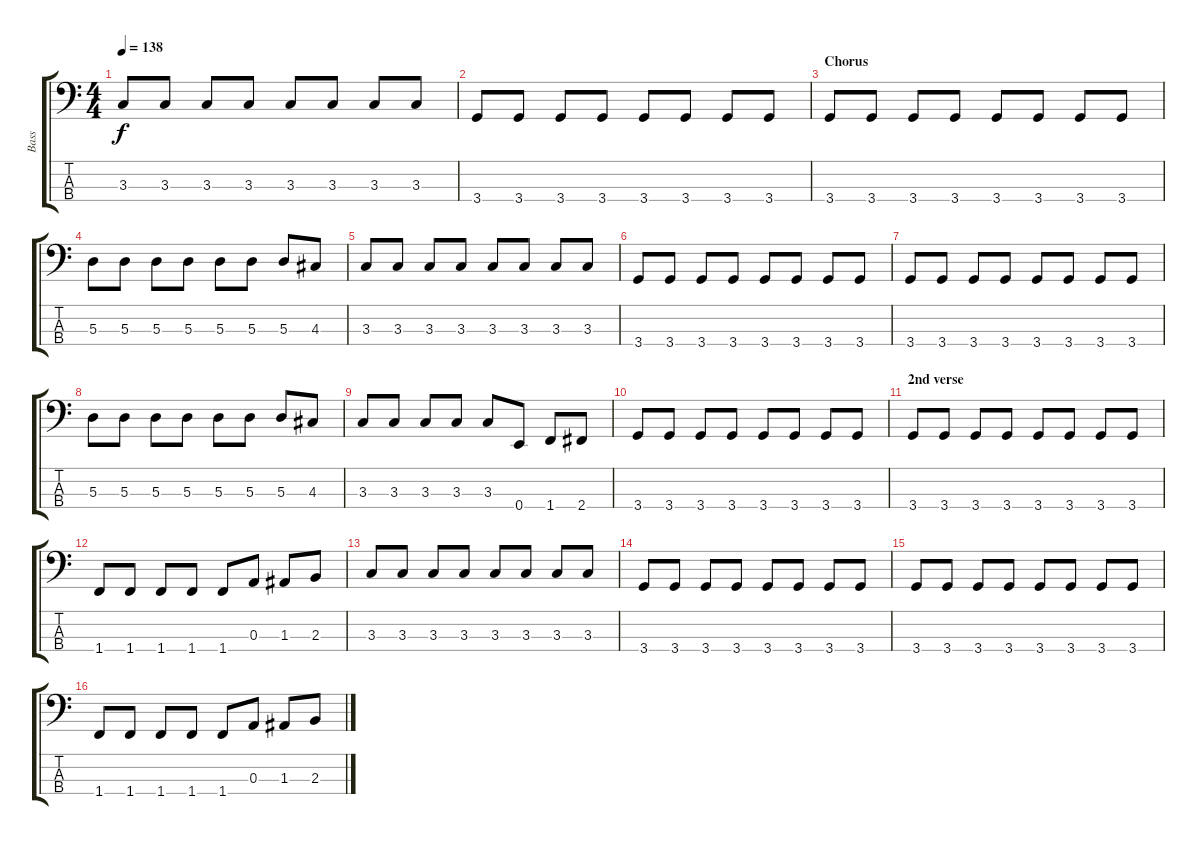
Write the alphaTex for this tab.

\track ("Bass" "Bass") {instrument electricbassfinger}
\staff {score tabs}
\tuning (G2 D2 A1 E1) {hide}
\ts (4 4)
\tempo 138
\clef f4
\ks c
3.3.8{dy f} 3.3.8 3.3.8 3.3.8 3.3.8 3.3.8 3.3.8 3.3.8 |
3.4.8 3.4.8 3.4.8 3.4.8 3.4.8 3.4.8 3.4.8 3.4.8 |
\section ("" "Chorus")
3.4.8 3.4.8 3.4.8 3.4.8 3.4.8 3.4.8 3.4.8 3.4.8 |
5.3.8 5.3.8 5.3.8 5.3.8 5.3.8 5.3.8 5.3.8 4.3.8 |
3.3.8 3.3.8 3.3.8 3.3.8 3.3.8 3.3.8 3.3.8 3.3.8 |
3.4.8 3.4.8 3.4.8 3.4.8 3.4.8 3.4.8 3.4.8 3.4.8 |
3.4.8 3.4.8 3.4.8 3.4.8 3.4.8 3.4.8 3.4.8 3.4.8 |
5.3.8 5.3.8 5.3.8 5.3.8 5.3.8 5.3.8 5.3.8 4.3.8 |
3.3.8 3.3.8 3.3.8 3.3.8 3.3.8 0.4.8 1.4.8 2.4.8 |
3.4.8 3.4.8 3.4.8 3.4.8 3.4.8 3.4.8 3.4.8 3.4.8 |
\section ("" "2nd verse")
3.4.8 3.4.8 3.4.8 3.4.8 3.4.8 3.4.8 3.4.8 3.4.8 |
1.4.8 1.4.8 1.4.8 1.4.8 1.4.8 0.3.8 1.3.8 2.3.8 |
3.3.8 3.3.8 3.3.8 3.3.8 3.3.8 3.3.8 3.3.8 3.3.8 |
3.4.8 3.4.8 3.4.8 3.4.8 3.4.8 3.4.8 3.4.8 3.4.8 |
3.4.8 3.4.8 3.4.8 3.4.8 3.4.8 3.4.8 3.4.8 3.4.8 |
1.4.8 1.4.8 1.4.8 1.4.8 1.4.8 0.3.8 1.3.8 2.3.8
